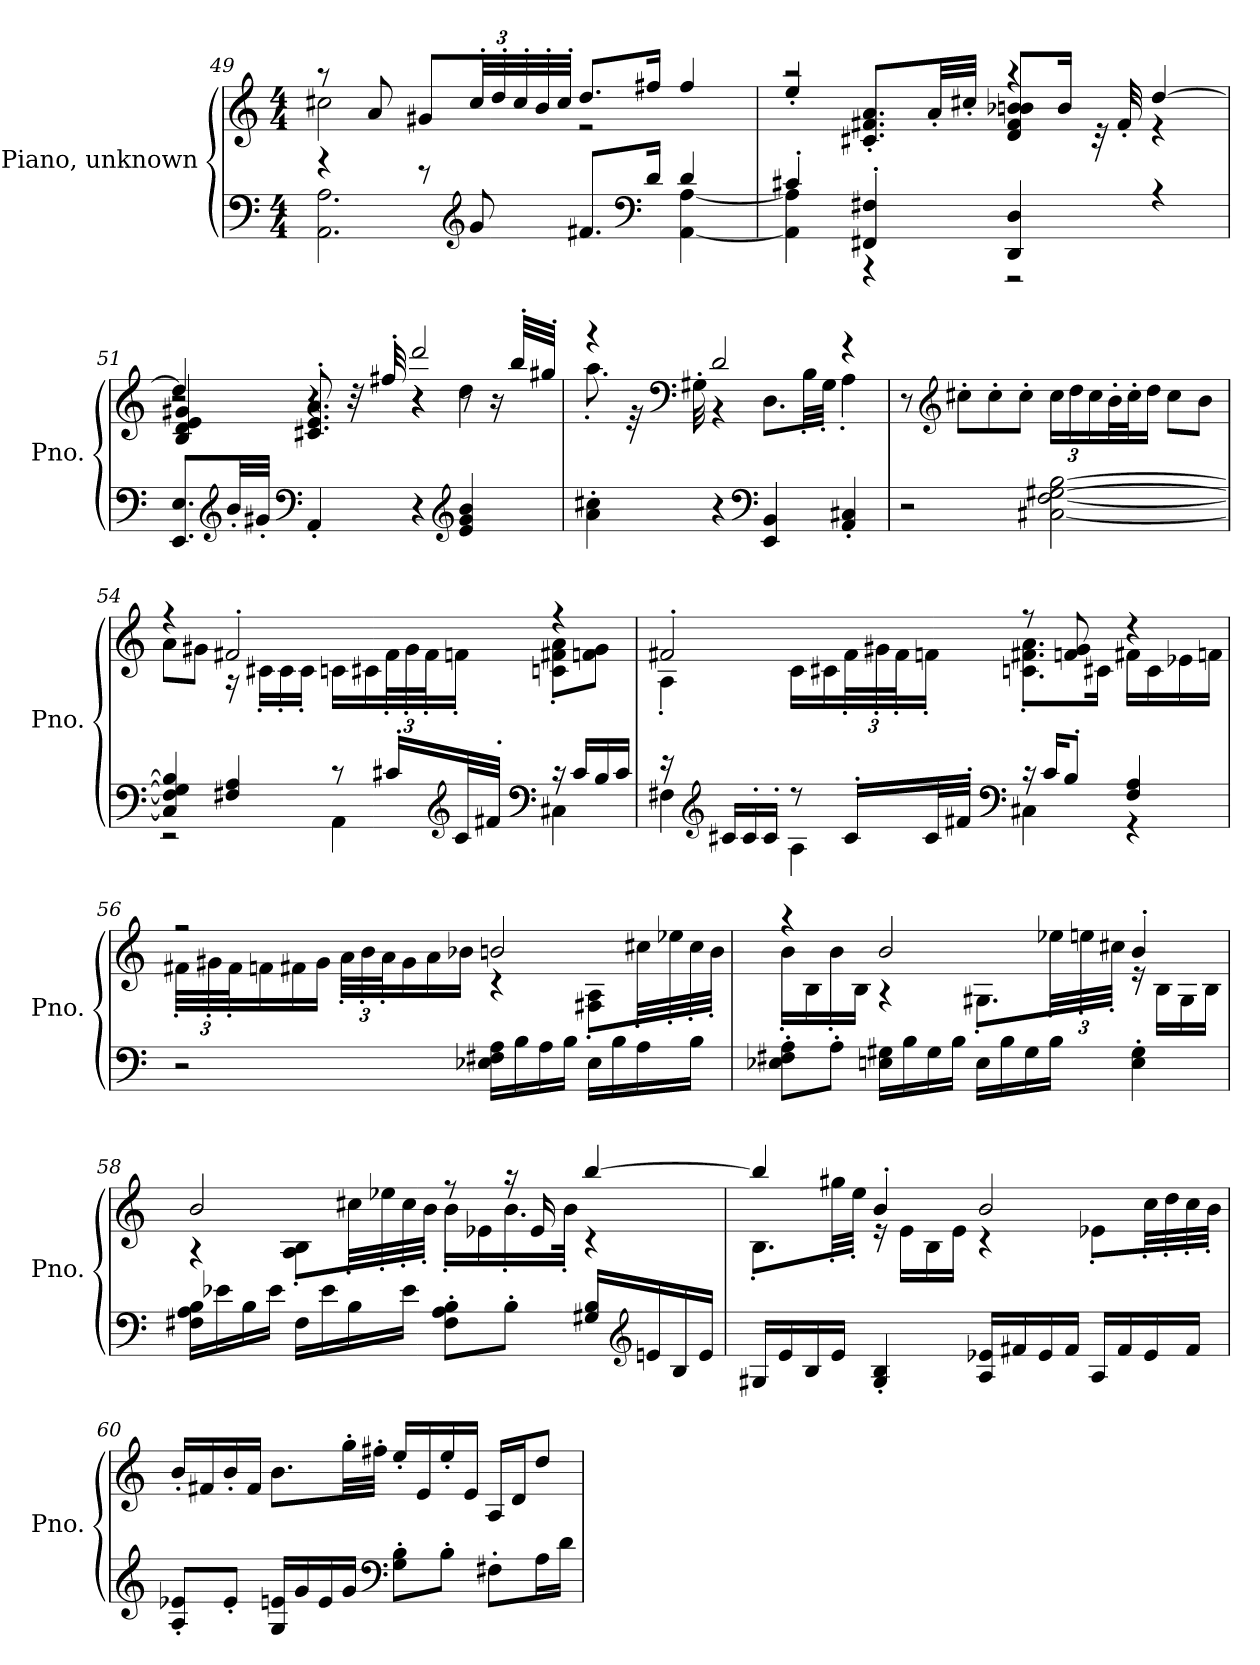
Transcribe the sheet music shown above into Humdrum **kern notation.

**kern	**kern
*part1	*part1
*staff2	*staff1
*I"Piano, unknown	*
*I'Pno.	*
*clefF4	*clefG2
*k[]	*k[]
*M4/4	*M4/4
=49	=49
*^	*^
4r	2.AA\ 2.A\	8r	2cc#X\
.	.	8a/	.
8r	.	8g#X/L	.
*clefG2	*	*	*
*	*	*Xbrackettup	*
8g/	.	48cc#'/LL	.
.	.	48dd'/	.
.	.	48cc#'/	.
.	.	32b'/	.
.	.	32cc#'/JJJ	.
8.f#X/L	.	8.dd/L	2r
*clefF4	*	*	*
16d/Jk	.	16ff#X/Jk	.
4d/	[4AA\ [4A\	4ff#/	.
!!LO:LB:g=z	!!
=50	=50	=50	=50
4c#X'/	4AA\] 4A\]	2r	4ee'/
4FF#X/' 4F#X/'	4r	.	8.c#X/' 8.f#X/' 8.a/'L
.	.	.	32a'/LL
.	.	.	32cc#X'/JJJ
4DD/ 4D/	2r	4r	8d/ 8f#/ 8b-X/ 8bn/L
.	.	.	16b/Jk
.	.	.	32r
.	.	.	32f#'/
4r	.	[4dd/	4r
*v	*v	*	*
=51	=51	=51
*	*	*^
8.EE/ 8.E/L	4dd/]	2r	4B/ 4d/ 4e/ 4g#X/
*clefG2	*	*	*
32b'/LL	.	.	.
32g#X'/JJJ	.	.	.
*clefF4	*	*	*
4AA'/	4r	.	8.c#X/' 8.e/' 8.a/'
.	.	.	32r
.	.	.	32ff#X'/
4r	2ddd/	4r	4r
*clefG2	*	*	*
4e/ 4g#/ 4b/	.	4dd\	8r
.	.	.	16r
.	.	.	32bb'/LLL
.	.	.	32gg#X'/JJJ
*	*	*v	*v
!!LO:LB:g=z
=52	=52	=52
4a\' 4cc#X\'	4r	8.aa'\
.	.	32r
*	*clefF4	*
.	.	32G#X'\
4r	2d/	4r
*clefF4	*	*
4EE/ 4BB/	.	8.D\L
.	.	32B'\LL
.	.	32G#'\JJJ
4AA/' 4C#X/'	4r	4A'\
*	*v	*v
=53	=53
2r	8r
*	*clefG2
.	8cc#X'\L
.	8cc#'\
.	8cc#'\J
[2C#X\ [2F\ [2G#X\ [2B\	24cc#\LL
.	24dd\
.	24cc#\
.	32b'\L
.	32cc#'\J
.	16dd\JJ
.	8cc#\L
.	8b\J
!!LO:PB:g=z
=54	=54
*^	*^
4C#/] 4F/] 4G#/] 4B/]	2r	4r	8a\L
.	.	.	8g#X\J
4F#X/ 4A/	.	2f#X'/	16r
.	.	.	16c#X'\LL
.	.	.	16c#'\
.	.	.	16c#'\JJ
8r	4AA\	.	16cn\LL
.	.	.	16c#X\
16c#X'/LL	.	.	48f#'\L
.	.	.	48g#'\
.	.	.	48f#'\J
*clefG2	*	*	*
32c#/L	.	.	16fn'\JJ
32f#X'/JJJ	.	.	.
*clefF4	*	*	*
16r	4C#X\	4r	8cn\' 8f#X\' 8a\'L
16c#/LL	.	.	.
16B/	.	.	8fn\ 8g#\J
16c#/JJ	.	.	.
!!LO:LB:g=z	!!
=55	=55	=55	=55
16r	4F#X\	2f#X'/	4A'\
*clefG2	*	*	*
16c#X/LL	.	.	.
16c#'/	.	.	.
16c#'/JJ	.	.	.
8r	4A\	.	16c\LL
.	.	.	16c#X\
16c#'/LL	.	.	48f#'\L
.	.	.	48g#X'\
.	.	.	48f#'\J
32c#/L	.	.	16fn'\JJ
32f#X'/JJJ	.	.	.
*clefF4	*	*	*
16r	4C#X\	8r	8.cn\' 8.f#X\' 8.a\'L
16c#/KL	.	.	.
8B'/J	.	8fn/ 8g#/	.
.	.	.	16c#X\Jk
4F#/ 4A/	4r	4r	16f#X\LL
.	.	.	16c#\
.	.	.	16e-X\
.	.	.	16fn\JJ
*v	*v	*	*
!!LO:LB:g=z	!!
=56	=56	=56
2r	2r	48f#X'\LLL
.	.	48g#X'\
.	.	48f#'\J
.	.	16fn\
.	.	16f#X\
.	.	16g#\JJ
.	.	48a'\LLL
.	.	48b'\
.	.	48a'\J
.	.	16g#\
.	.	16a\
.	.	16b-X\JJ
16E-X\ 16F#X\ 16A\LL	2bn/	4r
16B\	.	.
16A\	.	.
16B\JJ	.	.
16E-\LL	.	8F#X\' 8A\'L
16B\	.	.
16A\	.	32cc#X'\LL
.	.	32ee-X'\
16B\JJ	.	32cc#'\
.	.	32b'\JJJ
!!LO:LB:g=z	!!
=57	=57	=57
8E-X\' 8F#X\' 8A\'L	4r	16b'\LL
.	.	16B\
8A'\J	.	16b'\
.	.	16B\JJ
16En\ 16G#X\LL	2b/	4r
16B\	.	.
16G#\	.	.
16B\JJ	.	.
16E\LL	.	8.G#X'\L
16B\	.	.
16G#\	.	.
16B\JJ	.	48ee-X'\LL
.	.	48een'\
.	.	48cc#X'\JJJ
4E\' 4G#\'	4b'/	16r
.	.	16B\LL
.	.	16G#\
.	.	16B\JJ
!!LO:LB:g=z	!!
=58	=58	=58
16F#X\ 16A\ 16B\LL	2b/	4r
16e-X\	.	.
16B\	.	.
16e-\JJ	.	.
16F#\LL	.	8A\' 8B\'L
16e-\	.	.
16B\	.	32cc#X'\LL
.	.	32ee-X'\
16e-\JJ	.	32cc#'\
.	.	32b'\JJJ
8F#\' 8A\' 8B\'L	8r	16b'\LL
.	.	16e-X\
8B'\J	16r	16.b'\
.	16e-/	.
.	.	32b'\JJk
16G#X/ 16B/LL	[4bb/	4r
*clefG2	*	*
16en/	.	.
16B/	.	.
16e/JJ	.	.
=59	=59	=59
16G#X/LL	4bb/]	8.B'\L
16e/	.	.
16B/	.	.
16e/JJ	.	32gg#X'\LL
.	.	32ee'\JJJ
4G#/' 4B/'	4b'/	16r
.	.	16e\LL
.	.	16B\
.	.	16e\JJ
16A/ 16e-X/LL	2b/	4r
16f#X/	.	.
16e-/	.	.
16f#/JJ	.	.
16A/LL	.	8e-X'\L
16f#/	.	.
16e-/	.	32cc'\LL
.	.	32dd'\
16f#/JJ	.	32cc'\
.	.	32b'\JJJ
*	*v	*v
!!LO:LB:g=z
=60	=60
8A/' 8e-X/'L	16b'/LL
.	16f#X/
8e-'/J	16b'/
.	16f#/JJ
16G/ 16en/LL	8.b\L
16g/	.
16e/	.
16g/JJ	32gg'\LL
.	32ff#X'\JJJ
*clefF4	*
8G\' 8B\'L	16ee'/LL
.	16e/
8B'\J	16ee'/
.	16e/JJ
8F#X'\L	16A/LL
.	16d/J
16A\L	8dd/J
16d\JJ	.
=	=
*-	*-
